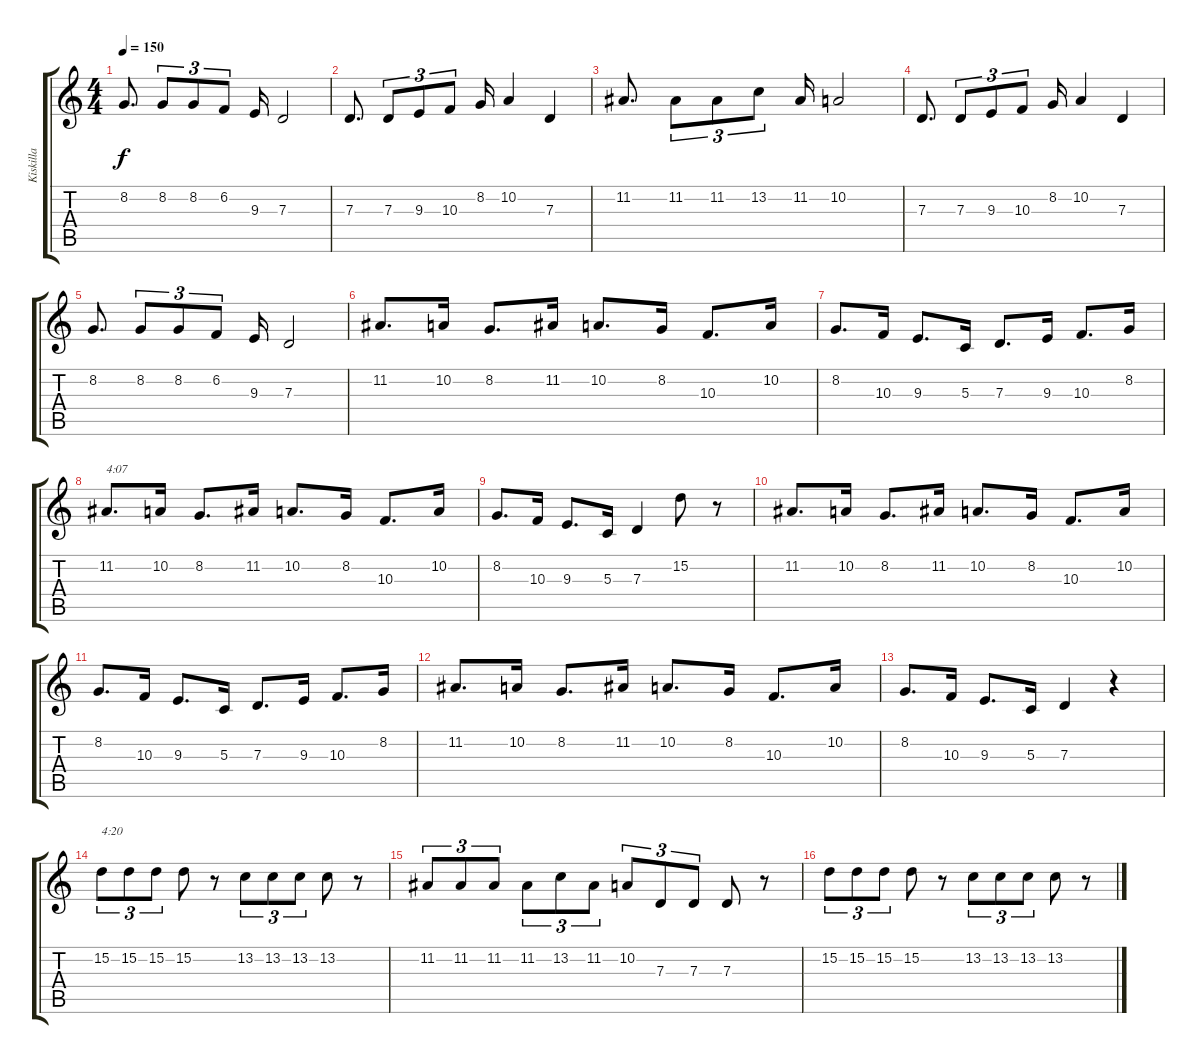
\track ("Kiskilla" "Kiskilla") {instrument harpsichord}
\staff {score tabs}
\tuning (E4 B3 G3 D3 A2 E2) {hide}
\ts (4 4)
\tempo 150
\clef g2
\ks c
8.2.8{d dy f} 8.2.8{tu (3 2)} 8.2.8{tu (3 2)} 6.2.8{tu (3 2)} 9.3.16 7.3.2 |
7.3.8{d} 7.3.8{tu (3 2)} 9.3.8{tu (3 2)} 10.3.8{tu (3 2)} 8.2.16 10.2.4 7.3.4 |
11.2.8{d} 11.2.8{tu (3 2)} 11.2.8{tu (3 2)} 13.2.8{tu (3 2)} 11.2.16 10.2.2 |
7.3.8{d} 7.3.8{tu (3 2)} 9.3.8{tu (3 2)} 10.3.8{tu (3 2)} 8.2.16 10.2.4 7.3.4 |
8.2.8{d} 8.2.8{tu (3 2)} 8.2.8{tu (3 2)} 6.2.8{tu (3 2)} 9.3.16 7.3.2 |
11.2.8{d} 10.2.16 8.2.8{d} 11.2.16 10.2.8{d} 8.2.16 10.3.8{d} 10.2.16 |
8.2.8{d} 10.3.16 9.3.8{d} 5.3.16 7.3.8{d} 9.3.16 10.3.8{d} 8.2.16 |
11.2.8{d txt "4:07"} 10.2.16 8.2.8{d} 11.2.16 10.2.8{d} 8.2.16 10.3.8{d} 10.2.16 |
8.2.8{d} 10.3.16 9.3.8{d} 5.3.16 7.3.4 15.2.8 r.8 |
11.2.8{d} 10.2.16 8.2.8{d} 11.2.16 10.2.8{d} 8.2.16 10.3.8{d} 10.2.16 |
8.2.8{d} 10.3.16 9.3.8{d} 5.3.16 7.3.8{d} 9.3.16 10.3.8{d} 8.2.16 |
11.2.8{d} 10.2.16 8.2.8{d} 11.2.16 10.2.8{d} 8.2.16 10.3.8{d} 10.2.16 |
8.2.8{d} 10.3.16 9.3.8{d} 5.3.16 7.3.4 r.4 |
15.2.8{tu (3 2) txt "4:20"} 15.2.8{tu (3 2)} 15.2.8{tu (3 2)} 15.2.8 r.8 13.2.8{tu (3 2)} 13.2.8{tu (3 2)} 13.2.8{tu (3 2)} 13.2.8 r.8 |
11.2.8{tu (3 2)} 11.2.8{tu (3 2)} 11.2.8{tu (3 2)} 11.2.8{tu (3 2)} 13.2.8{tu (3 2)} 11.2.8{tu (3 2)} 10.2.8{tu (3 2)} 7.3.8{tu (3 2)} 7.3.8{tu (3 2)} 7.3.8 r.8 |
15.2.8{tu (3 2)} 15.2.8{tu (3 2)} 15.2.8{tu (3 2)} 15.2.8 r.8 13.2.8{tu (3 2)} 13.2.8{tu (3 2)} 13.2.8{tu (3 2)} 13.2.8 r.8
